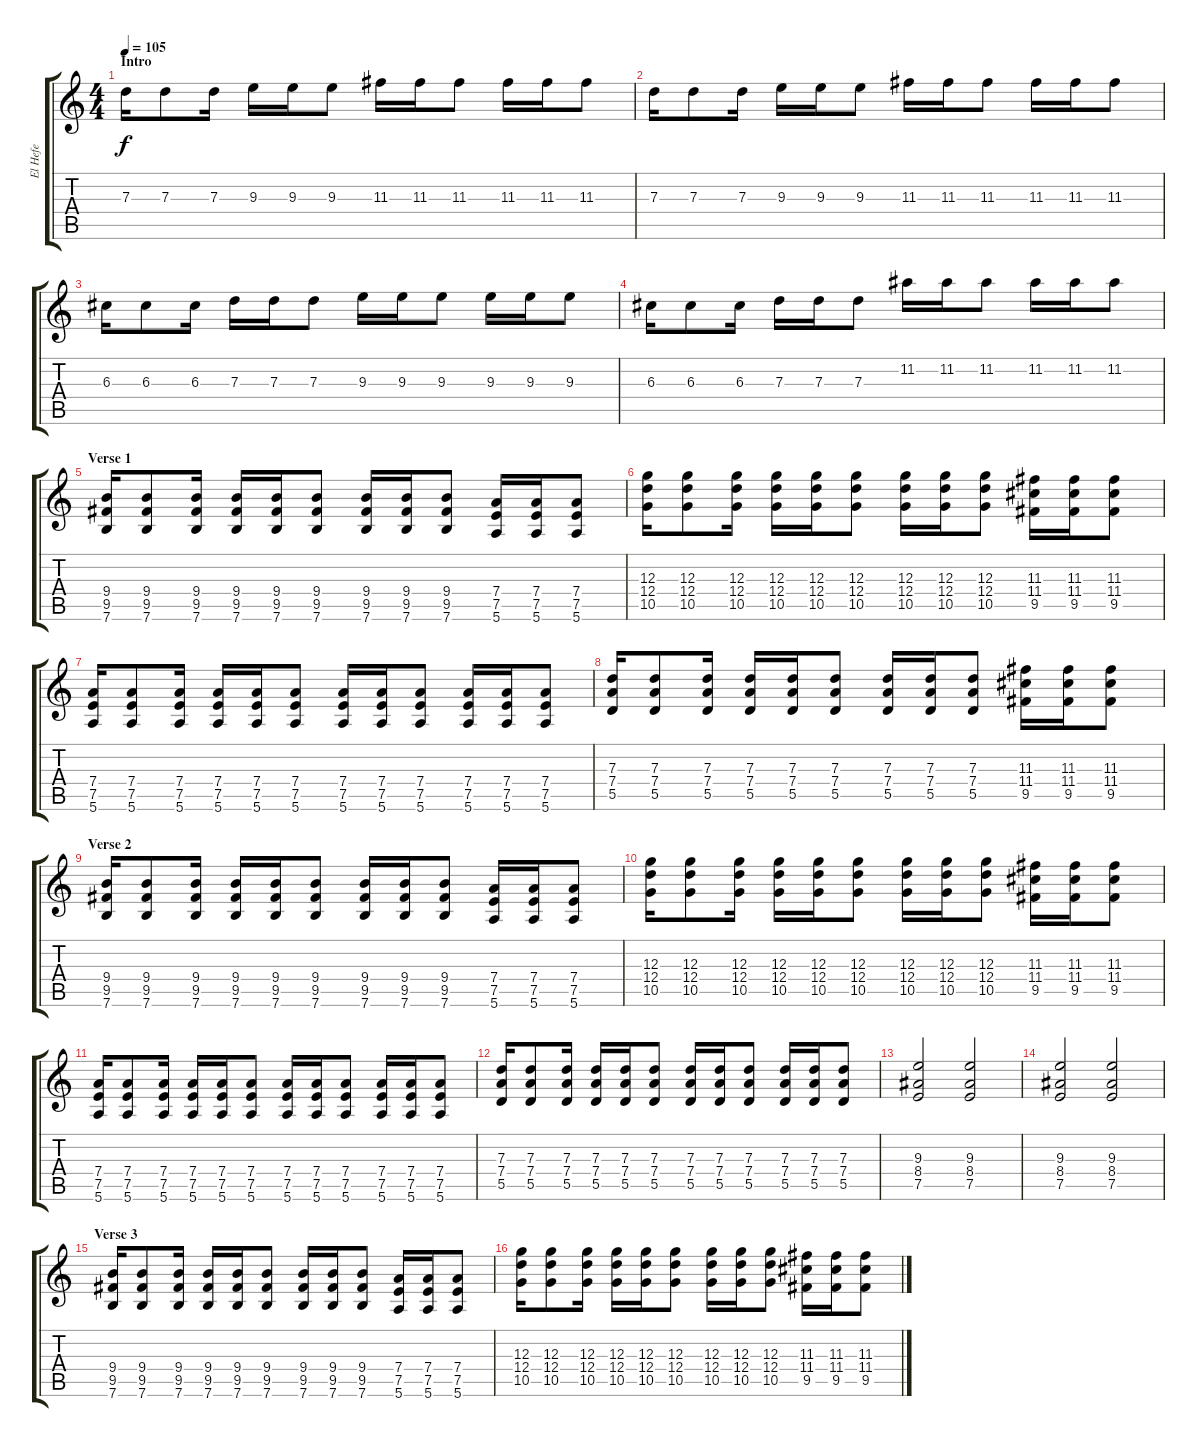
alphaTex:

\track ("El Hefe" "El Hefe") {instrument overdrivenguitar}
\staff {score tabs}
\tuning (E4 B3 G3 D3 A2 E2) {hide}
\ts (4 4)
\section ("" "Intro")
\tempo 105
\clef g2
\ks c
7.3.16{dy f instrument overdrivenguitar} 7.3.8 7.3.16 9.3.16 9.3.16 9.3.8 11.3.16 11.3.16 11.3.8 11.3.16 11.3.16 11.3.8 |
7.3.16 7.3.8 7.3.16 9.3.16 9.3.16 9.3.8 11.3.16 11.3.16 11.3.8 11.3.16 11.3.16 11.3.8 |
6.3.16 6.3.8 6.3.16 7.3.16 7.3.16 7.3.8 9.3.16 9.3.16 9.3.8 9.3.16 9.3.16 9.3.8 |
6.3.16 6.3.8 6.3.16 7.3.16 7.3.16 7.3.8 11.2.16 11.2.16 11.2.8 11.2.16 11.2.16 11.2.8 |
\section ("" "Verse 1")
(9.4 9.5 7.6).16 (9.4 9.5 7.6).8 (9.4 9.5 7.6).16 (9.4 9.5 7.6).16 (9.4 9.5 7.6).16 (9.4 9.5 7.6).8 (9.4 9.5 7.6).16 (9.4 9.5 7.6).16 (9.4 9.5 7.6).8 (7.4 7.5 5.6).16 (7.4 7.5 5.6).16 (7.4 7.5 5.6).8 |
(12.3 12.4 10.5).16 (12.3 12.4 10.5).8 (12.3 12.4 10.5).16 (12.3 12.4 10.5).16 (12.3 12.4 10.5).16 (12.3 12.4 10.5).8 (12.3 12.4 10.5).16 (12.3 12.4 10.5).16 (12.3 12.4 10.5).8 (11.3 11.4 9.5).16 (11.3 11.4 9.5).16 (11.3 11.4 9.5).8 |
(7.4 7.5 5.6).16 (7.4 7.5 5.6).8 (7.4 7.5 5.6).16 (7.4 7.5 5.6).16 (7.4 7.5 5.6).16 (7.4 7.5 5.6).8 (7.4 7.5 5.6).16 (7.4 7.5 5.6).16 (7.4 7.5 5.6).8 (7.4 7.5 5.6).16 (7.4 7.5 5.6).16 (7.4 7.5 5.6).8 |
(7.3 7.4 5.5).16 (7.3 7.4 5.5).8 (7.3 7.4 5.5).16 (7.3 7.4 5.5).16 (7.3 7.4 5.5).16 (7.3 7.4 5.5).8 (7.3 7.4 5.5).16 (7.3 7.4 5.5).16 (7.3 7.4 5.5).8 (11.3 11.4 9.5).16 (11.3 11.4 9.5).16 (11.3 11.4 9.5).8 |
\section ("" "Verse 2")
(9.4 9.5 7.6).16 (9.4 9.5 7.6).8 (9.4 9.5 7.6).16 (9.4 9.5 7.6).16 (9.4 9.5 7.6).16 (9.4 9.5 7.6).8 (9.4 9.5 7.6).16 (9.4 9.5 7.6).16 (9.4 9.5 7.6).8 (7.4 7.5 5.6).16 (7.4 7.5 5.6).16 (7.4 7.5 5.6).8 |
(12.3 12.4 10.5).16 (12.3 12.4 10.5).8 (12.3 12.4 10.5).16 (12.3 12.4 10.5).16 (12.3 12.4 10.5).16 (12.3 12.4 10.5).8 (12.3 12.4 10.5).16 (12.3 12.4 10.5).16 (12.3 12.4 10.5).8 (11.3 11.4 9.5).16 (11.3 11.4 9.5).16 (11.3 11.4 9.5).8 |
(7.4 7.5 5.6).16 (7.4 7.5 5.6).8 (7.4 7.5 5.6).16 (7.4 7.5 5.6).16 (7.4 7.5 5.6).16 (7.4 7.5 5.6).8 (7.4 7.5 5.6).16 (7.4 7.5 5.6).16 (7.4 7.5 5.6).8 (7.4 7.5 5.6).16 (7.4 7.5 5.6).16 (7.4 7.5 5.6).8 |
(7.3 7.4 5.5).16 (7.3 7.4 5.5).8 (7.3 7.4 5.5).16 (7.3 7.4 5.5).16 (7.3 7.4 5.5).16 (7.3 7.4 5.5).8 (7.3 7.4 5.5).16 (7.3 7.4 5.5).16 (7.3 7.4 5.5).8 (7.3 7.4 5.5).16 (7.3 7.4 5.5).16 (7.3 7.4 5.5).8 |
(9.3 8.4 7.5).2 (9.3 8.4 7.5).2 |
(9.3 8.4 7.5).2 (9.3 8.4 7.5).2 |
\section ("" "Verse 3")
(9.4 9.5 7.6).16 (9.4 9.5 7.6).8 (9.4 9.5 7.6).16 (9.4 9.5 7.6).16 (9.4 9.5 7.6).16 (9.4 9.5 7.6).8 (9.4 9.5 7.6).16 (9.4 9.5 7.6).16 (9.4 9.5 7.6).8 (7.4 7.5 5.6).16 (7.4 7.5 5.6).16 (7.4 7.5 5.6).8 |
(12.3 12.4 10.5).16 (12.3 12.4 10.5).8 (12.3 12.4 10.5).16 (12.3 12.4 10.5).16 (12.3 12.4 10.5).16 (12.3 12.4 10.5).8 (12.3 12.4 10.5).16 (12.3 12.4 10.5).16 (12.3 12.4 10.5).8 (11.3 11.4 9.5).16 (11.3 11.4 9.5).16 (11.3 11.4 9.5).8
